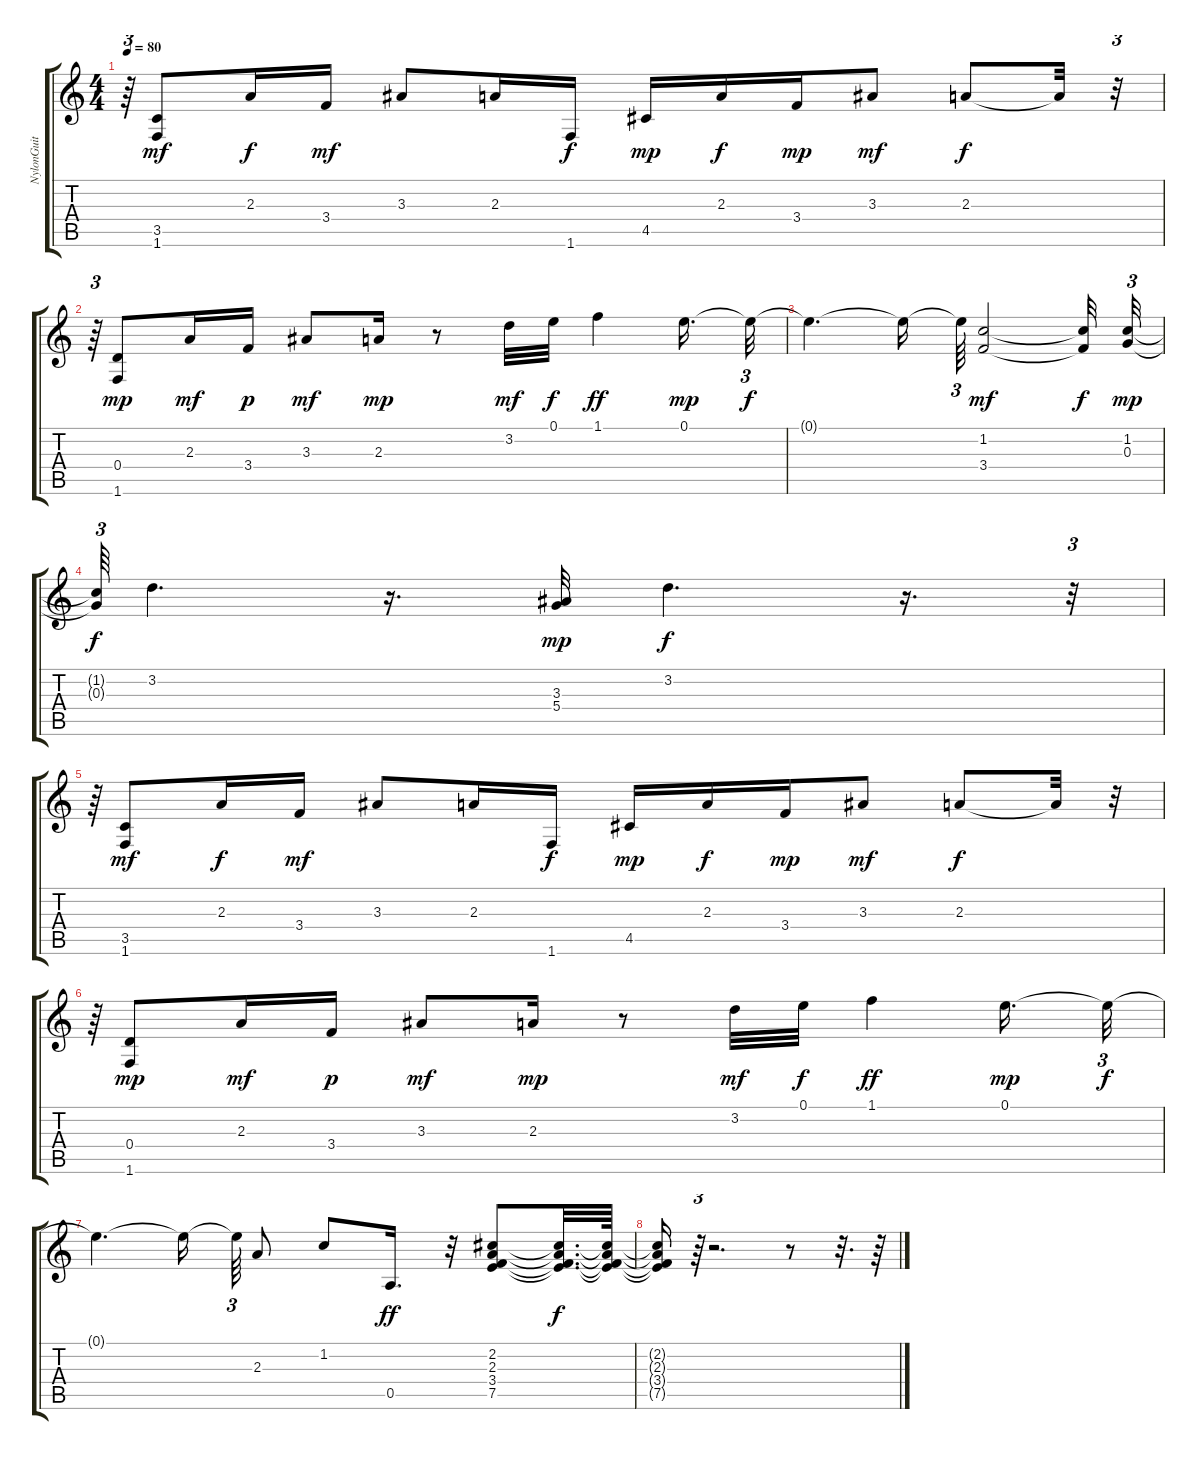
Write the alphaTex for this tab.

\track ("NylonGuit" "NylonGuit") {instrument acousticguitarnylon}
\staff {score tabs}
\tuning (E4 B3 G3 D3 A2 E2) {hide}
\ts (4 4)
\tempo 80
\clef g2
\ks c
r.64{tu (3 2) dy ff} (3.5 1.6).8{dy mf} 2.3.16{dy f} 3.4.16{dy mf} 3.3.8 2.3.16 1.6.16{dy f} 4.5.16{dy mp} 2.3.16{dy f} 3.4.16{dy mp} 3.3.8{dy mf} 2.3.8{dy f} 2.3{t}.32 r.32{tu (3 2)} |
r.64{tu (3 2)} (0.4 1.6).8{dy mp} 2.3.16{dy mf} 3.4.16{dy p} 3.3.8{dy mf} 2.3.16{dy mp} r.8 3.2.32{dy mf} 0.1.32{dy f} 1.1.4{dy ff} 0.1.16{d dy mp} 0.1{t}.32{tu (3 2) dy f} |
0.1{t}.4{d} 0.1{t}.16 0.1{t}.64{tu (3 2)} (1.2 3.4).2{dy mf} (1.2{t} 3.4{t}).32{dy f} (1.2 0.3).32{tu (3 2) dy mp} |
(1.2{t} 0.3{t}).64{tu (3 2) dy f} 3.2.4{d} r.16{d} (3.3 5.4).32{dy mp} 3.2.4{d dy f} r.16{d} r.32{tu (3 2)} |
r.64{tu (3 2)} (3.5 1.6).8{dy mf} 2.3.16{dy f} 3.4.16{dy mf} 3.3.8 2.3.16 1.6.16{dy f} 4.5.16{dy mp} 2.3.16{dy f} 3.4.16{dy mp} 3.3.8{dy mf} 2.3.8{dy f} 2.3{t}.32 r.32{tu (3 2)} |
r.64{tu (3 2)} (0.4 1.6).8{dy mp} 2.3.16{dy mf} 3.4.16{dy p} 3.3.8{dy mf} 2.3.16{dy mp} r.8 3.2.32{dy mf} 0.1.32{dy f} 1.1.4{dy ff} 0.1.16{d dy mp} 0.1{t}.32{tu (3 2) dy f} |
0.1{t}.4{d} 0.1{t}.16{beam splitsecondary} 0.1{t}.64{tu (3 2)} 2.3.8 1.2.8 0.5.16{d dy ff} r.32 (2.2 2.3 3.4 7.5).8 (2.2{t} 2.3{t} 3.4{t} 7.5{t}).32{d dy f} (2.2{t} 2.3{t} 3.4{t} 7.5{t}).64 |
(2.2{t} 2.3{t} 3.4{t} 7.5{t}).16 r.64{tu (3 2)} r.2{d} r.8 r.32{d} r.64
